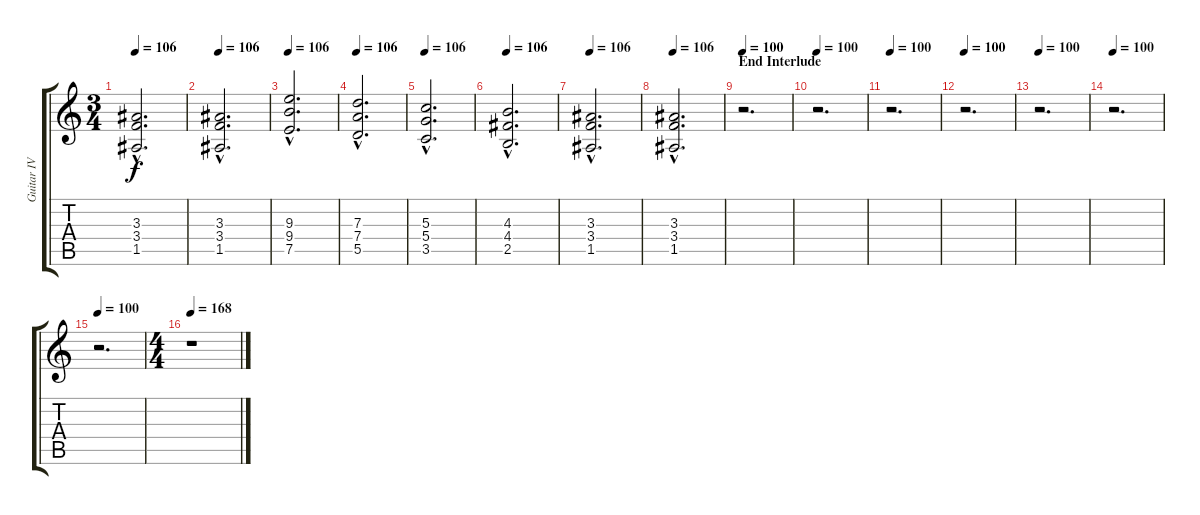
\track ("Guitar IV Overdrive/Dist" "Guitar IV ") {instrument overdrivenguitar}
\staff {score tabs}
\tuning (E4 B3 G3 D3 A2 E2) {hide}
\ts (3 4)
\tempo 106
\clef g2
\ks c
(3.3{hac} 3.4{hac} 1.5{hac}).2{d dy f instrument distortionguitar} |
\tempo 106
(3.3{hac} 3.4{hac} 1.5{hac}).2{d instrument distortionguitar} |
\tempo 106
(9.3{hac} 9.4{hac} 7.5{hac}).2{d instrument distortionguitar} |
\tempo 106
(7.3{hac} 7.4{hac} 5.5{hac}).2{d instrument distortionguitar} |
\tempo 106
(5.3{hac} 5.4{hac} 3.5{hac}).2{d instrument distortionguitar} |
\tempo 106
(4.3{hac} 4.4{hac} 2.5{hac}).2{d instrument distortionguitar} |
\tempo 106
(3.3{hac} 3.4{hac} 1.5{hac}).2{d instrument distortionguitar} |
\tempo 106
(3.3{hac} 3.4{hac} 1.5{hac}).2{d instrument distortionguitar} |
\section ("" "End Interlude")
\tempo 100
r.2{d} |
\tempo 100
r.2{d} |
\tempo 100
r.2{d} |
\tempo 100
r.2{d} |
\tempo 100
r.2{d} |
\tempo 100
r.2{d} |
\tempo 100
r.2{d} |
\ts (4 4)
\tempo 168
r.1
